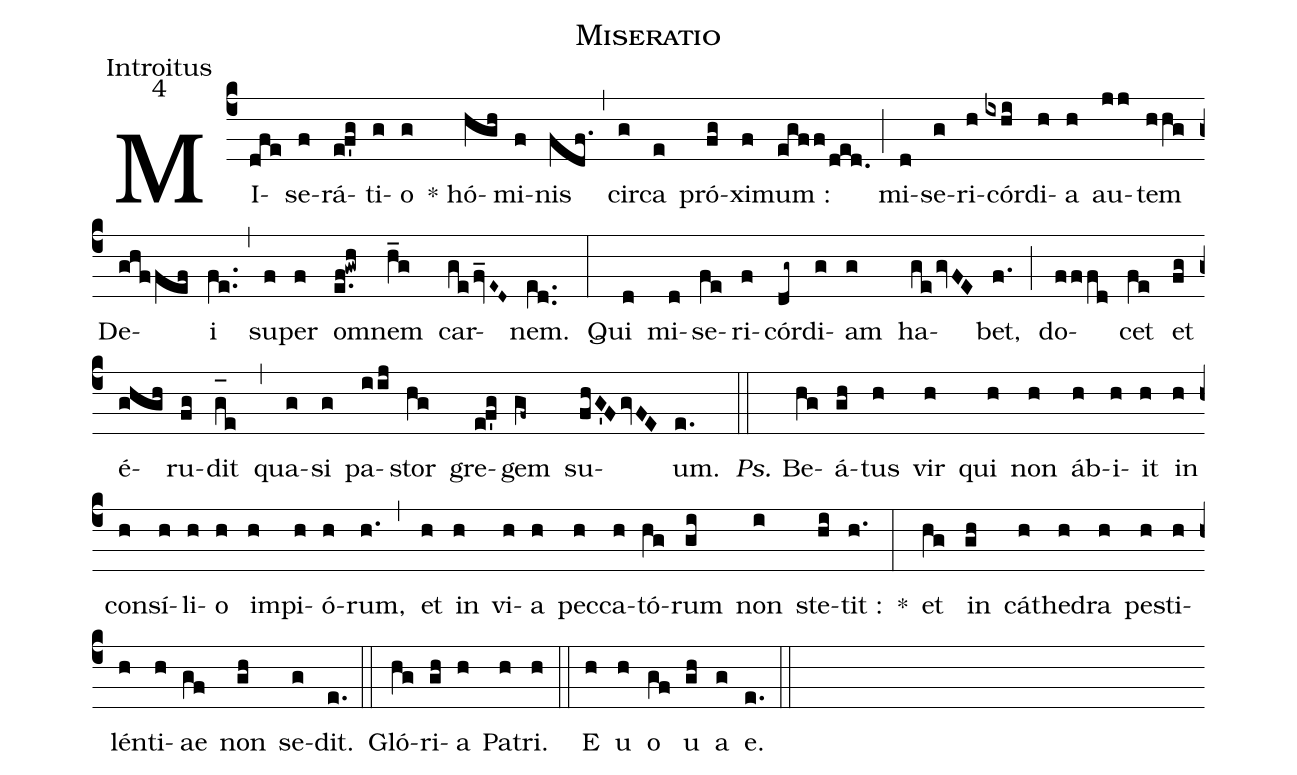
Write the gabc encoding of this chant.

name:Miseratio;
office-part:Introitus;
mode:4;
%%
(c4) MI(dfe)se(f)rá(ef'g)ti(g)o(g) * hó(hgh)mi(f)nis(fdf.) (,) cir(g)ca(e) pró(fg)xi(f)mum :(egff/ded.) (;) mi(d)se(g)ri(h)cór(ixhi)di(h)a(h) au(jj)tem(hhg) De(ghffef)i(fe..) (,) su(f)per(f) o(e.f!gwh)mnem(h_g) car(gefv_E~D~)nem.(e[ll:1]d..) (:) Qui(d) mi(d)se(fe)ri(f)cór(dg~)di(g)am(g) ha(gegvFE)bet,(f.) (;) do(fffd)cet(fe) et(fg) é(ghgh)ru(fg)dit(g_[oh:h]e) (,) qua(g)si(g) pa(iij)stor(hg) gre(ef'g)gem(gf~) su(fhG'FgvFE)um.(e.) (::) <i>Ps.</i> Be(hg)á(gh)tus(h) vir(h) qui(h) non(h) áb(h)i(h)it(h) in(h) con(h)sí(h)li(h)o(h) im(h)pi(h)ó(h)rum,(h.) (,) et(h) in(h) vi(h)a(h) pec(h)ca(h)tó(hg)rum(gi) non(i) ste(hi)tit :(h.) *(:) et(hg) in(gh) cá(h)the(h)dra(h) pe(h)sti(h)lén(h)ti(h)ae(gf) non(gh) se(g)dit.(e.) (::) Gló(hg)ri(gh)a(h) Pa(h)tri.(h) (::) <eu>E(h) u(h) o(gf) u(gh) a(g) e.</eu>(e.) (::)
